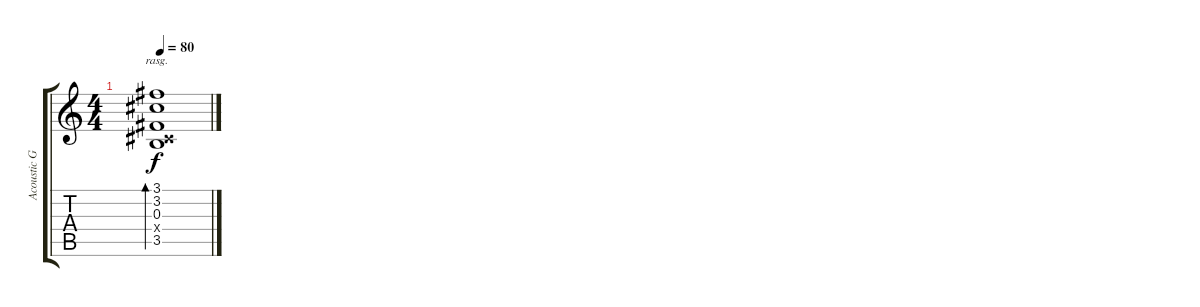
\track ("Acoustic Guitar" "Acoustic G") {instrument acousticguitarsteel}
\staff {score tabs}
\tuning (Eb4 Bb3 Gb3 Db3 Ab2 Eb2) {hide}
\ts (4 4)
\tempo 80
\clef g2
\ks c
(3.1 3.2 0.3 0.4{x} 3.5).1{bd 240 rasg ii dy f}
